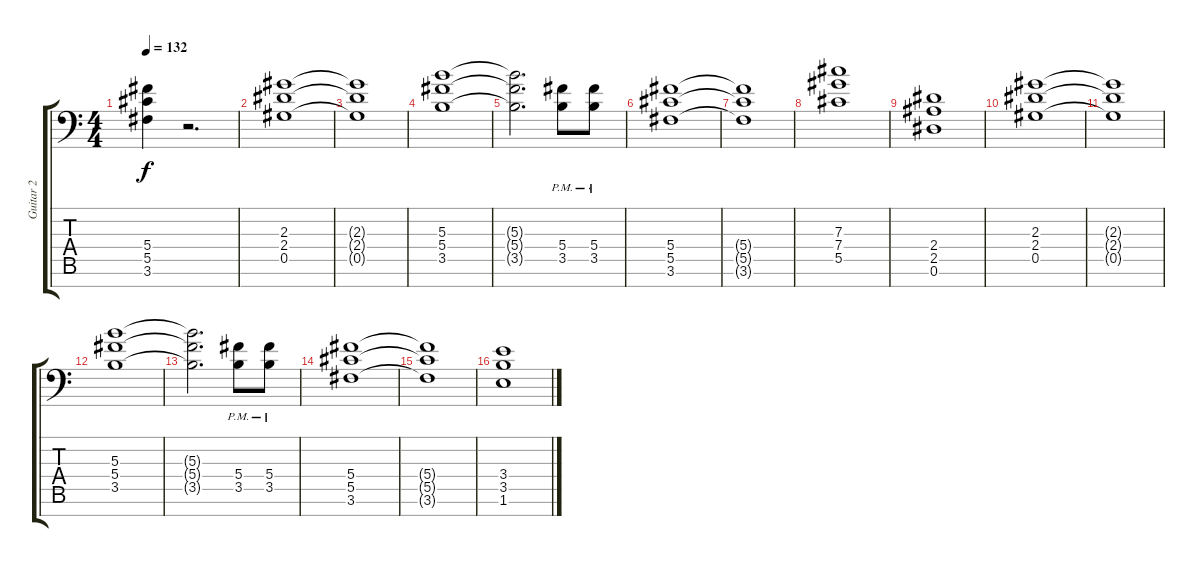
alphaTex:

\track ("Guitar 2" "Guitar 2") {mute instrument distortionguitar}
\staff {score tabs}
\tuning (Eb4 Bb3 Gb3 Db3 Ab2 Eb2 Bb1) {hide}
\ts (4 4)
\tempo 132
\clef f4
\ks c
(5.4 5.5 3.6).4{dy f} r.2{d} |
(2.3 2.4 0.5).1 |
(2.3{t} 2.4{t} 0.5{t}).1 |
(5.3 5.4 3.5).1 |
(5.3{t} 5.4{t} 3.5{t}).2{d} (5.4{pm} 3.5{pm}).8 (5.4{pm} 3.5{pm}).8 |
(5.4 5.5 3.6).1 |
(5.4{t} 5.5{t} 3.6{t}).1 |
(7.3 7.4 5.5).1 |
(2.4 2.5 0.6).1 |
(2.3 2.4 0.5).1 |
(2.3{t} 2.4{t} 0.5{t}).1 |
(5.3 5.4 3.5).1 |
(5.3{t} 5.4{t} 3.5{t}).2{d} (5.4{pm} 3.5{pm}).8 (5.4{pm} 3.5{pm}).8 |
(5.4 5.5 3.6).1 |
(5.4{t} 5.5{t} 3.6{t}).1 |
(3.4 3.5 1.6).1
